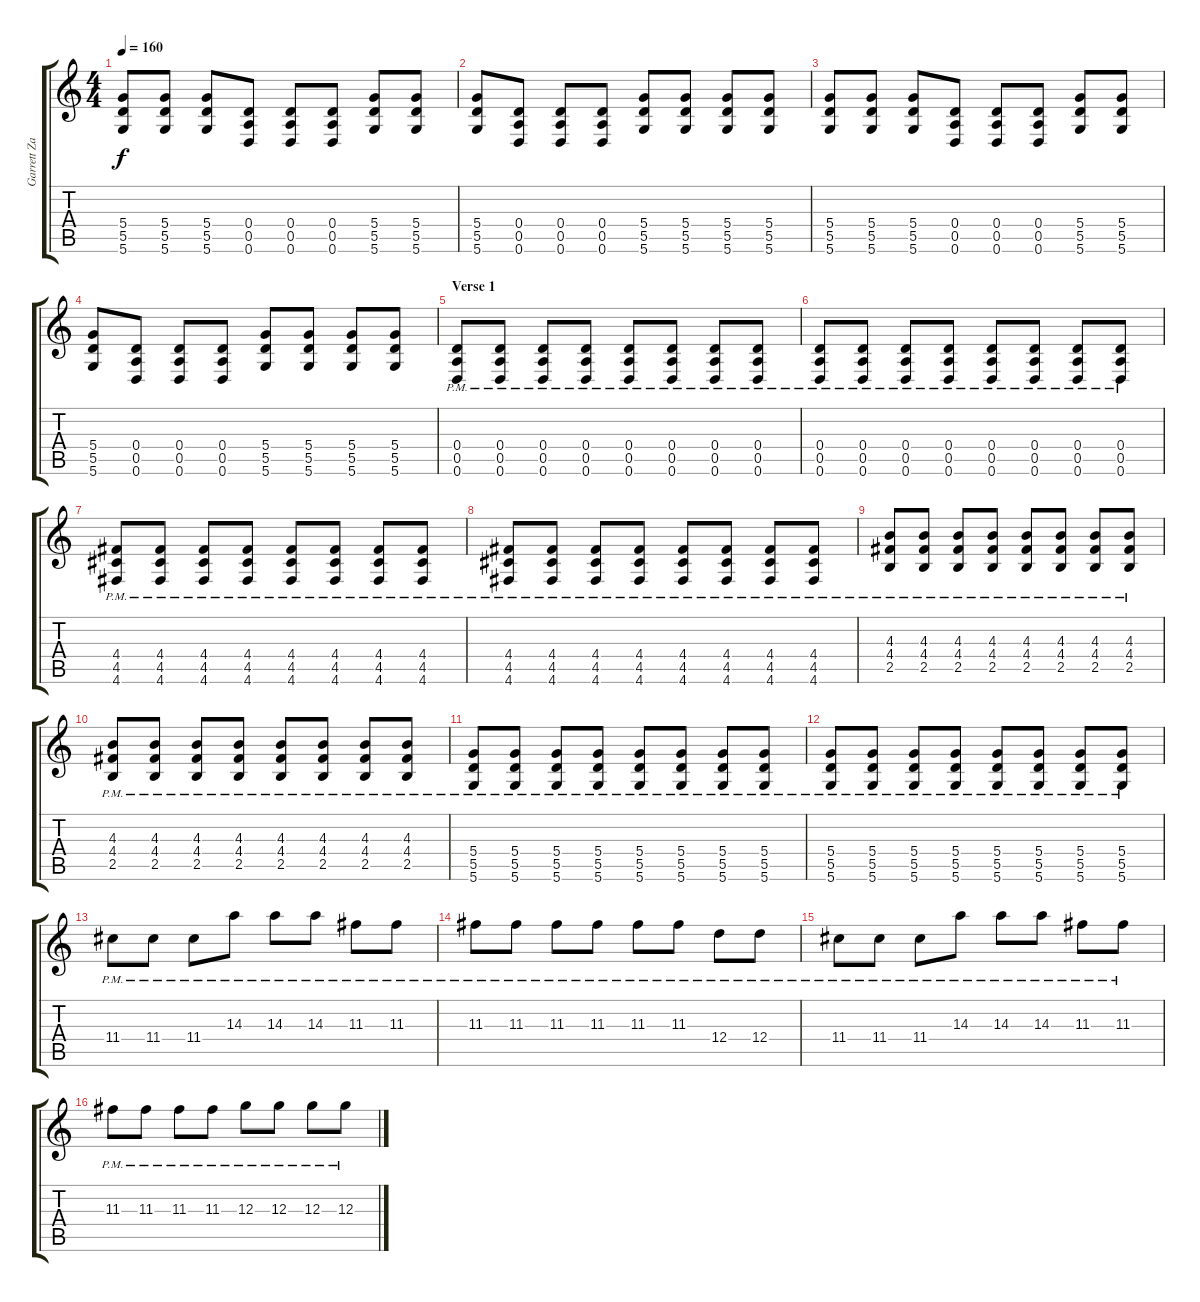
\track ("Garrett Zablocki" "Garrett Za") {instrument acousticguitarsteel}
\staff {score tabs}
\tuning (E4 B3 G3 D3 A2 D2) {hide}
\ts (4 4)
\tempo 160
\clef g2
\ks c
(5.4 5.5 5.6).8{dy f} (5.4 5.5 5.6).8 (5.4 5.5 5.6).8 (0.4 0.5 0.6).8 (0.4 0.5 0.6).8 (0.4 0.5 0.6).8 (5.4 5.5 5.6).8 (5.4 5.5 5.6).8 |
(5.4 5.5 5.6).8 (0.4 0.5 0.6).8 (0.4 0.5 0.6).8 (0.4 0.5 0.6).8 (5.4 5.5 5.6).8 (5.4 5.5 5.6).8 (5.4 5.5 5.6).8 (5.4 5.5 5.6).8 |
(5.4 5.5 5.6).8 (5.4 5.5 5.6).8 (5.4 5.5 5.6).8 (0.4 0.5 0.6).8 (0.4 0.5 0.6).8 (0.4 0.5 0.6).8 (5.4 5.5 5.6).8 (5.4 5.5 5.6).8 |
(5.4 5.5 5.6).8 (0.4 0.5 0.6).8 (0.4 0.5 0.6).8 (0.4 0.5 0.6).8 (5.4 5.5 5.6).8 (5.4 5.5 5.6).8 (5.4 5.5 5.6).8 (5.4 5.5 5.6).8 |
\section ("" "Verse 1")
(0.4{pm} 0.5{pm} 0.6{pm}).8 (0.4{pm} 0.5{pm} 0.6{pm}).8 (0.4{pm} 0.5{pm} 0.6{pm}).8 (0.4{pm} 0.5{pm} 0.6{pm}).8 (0.4{pm} 0.5{pm} 0.6{pm}).8 (0.4{pm} 0.5{pm} 0.6{pm}).8 (0.4{pm} 0.5{pm} 0.6{pm}).8 (0.4{pm} 0.5{pm} 0.6{pm}).8 |
(0.4{pm} 0.5{pm} 0.6{pm}).8 (0.4{pm} 0.5{pm} 0.6{pm}).8 (0.4{pm} 0.5{pm} 0.6{pm}).8 (0.4{pm} 0.5{pm} 0.6{pm}).8 (0.4{pm} 0.5{pm} 0.6{pm}).8 (0.4{pm} 0.5{pm} 0.6{pm}).8 (0.4{pm} 0.5{pm} 0.6{pm}).8 (0.4{pm} 0.5{pm} 0.6{pm}).8 |
(4.4{pm} 4.5{pm} 4.6{pm}).8 (4.4{pm} 4.5{pm} 4.6{pm}).8 (4.4{pm} 4.5{pm} 4.6{pm}).8 (4.4{pm} 4.5{pm} 4.6{pm}).8 (4.4{pm} 4.5{pm} 4.6{pm}).8 (4.4{pm} 4.5{pm} 4.6{pm}).8 (4.4{pm} 4.5{pm} 4.6{pm}).8 (4.4{pm} 4.5{pm} 4.6{pm}).8 |
(4.4{pm} 4.5{pm} 4.6{pm}).8 (4.4{pm} 4.5{pm} 4.6{pm}).8 (4.4{pm} 4.5{pm} 4.6{pm}).8 (4.4{pm} 4.5{pm} 4.6{pm}).8 (4.4{pm} 4.5{pm} 4.6{pm}).8 (4.4{pm} 4.5{pm} 4.6{pm}).8 (4.4{pm} 4.5{pm} 4.6{pm}).8 (4.4{pm} 4.5{pm} 4.6{pm}).8 |
(4.3{pm} 4.4{pm} 2.5{pm}).8 (4.3{pm} 4.4{pm} 2.5{pm}).8 (4.3{pm} 4.4{pm} 2.5{pm}).8 (4.3{pm} 4.4{pm} 2.5{pm}).8 (4.3{pm} 4.4{pm} 2.5{pm}).8 (4.3{pm} 4.4{pm} 2.5{pm}).8 (4.3{pm} 4.4{pm} 2.5{pm}).8 (4.3{pm} 4.4{pm} 2.5{pm}).8 |
(4.3{pm} 4.4{pm} 2.5{pm}).8 (4.3{pm} 4.4{pm} 2.5{pm}).8 (4.3{pm} 4.4{pm} 2.5{pm}).8 (4.3{pm} 4.4{pm} 2.5{pm}).8 (4.3{pm} 4.4{pm} 2.5{pm}).8 (4.3{pm} 4.4{pm} 2.5{pm}).8 (4.3{pm} 4.4{pm} 2.5{pm}).8 (4.3{pm} 4.4{pm} 2.5{pm}).8 |
(5.4{pm} 5.5{pm} 5.6{pm}).8 (5.4{pm} 5.5{pm} 5.6{pm}).8 (5.4{pm} 5.5{pm} 5.6{pm}).8 (5.4{pm} 5.5{pm} 5.6{pm}).8 (5.4{pm} 5.5{pm} 5.6{pm}).8 (5.4{pm} 5.5{pm} 5.6{pm}).8 (5.4{pm} 5.5{pm} 5.6{pm}).8 (5.4{pm} 5.5{pm} 5.6{pm}).8 |
(5.4{pm} 5.5{pm} 5.6{pm}).8 (5.4{pm} 5.5{pm} 5.6{pm}).8 (5.4{pm} 5.5{pm} 5.6{pm}).8 (5.4{pm} 5.5{pm} 5.6{pm}).8 (5.4{pm} 5.5{pm} 5.6{pm}).8 (5.4{pm} 5.5{pm} 5.6{pm}).8 (5.4{pm} 5.5{pm} 5.6{pm}).8 (5.4{pm} 5.5{pm} 5.6{pm}).8 |
11.4{pm}.8 11.4{pm}.8 11.4{pm}.8 14.3{pm}.8 14.3{pm}.8 14.3{pm}.8 11.3{pm}.8 11.3{pm}.8 |
11.3{pm}.8 11.3{pm}.8 11.3{pm}.8 11.3{pm}.8 11.3{pm}.8 11.3{pm}.8 12.4{pm}.8 12.4{pm}.8 |
11.4{pm}.8 11.4{pm}.8 11.4{pm}.8 14.3{pm}.8 14.3{pm}.8 14.3{pm}.8 11.3{pm}.8 11.3{pm}.8 |
11.3{pm}.8 11.3{pm}.8 11.3{pm}.8 11.3{pm}.8 12.3{pm}.8 12.3{pm}.8 12.3{pm}.8 12.3{pm}.8
